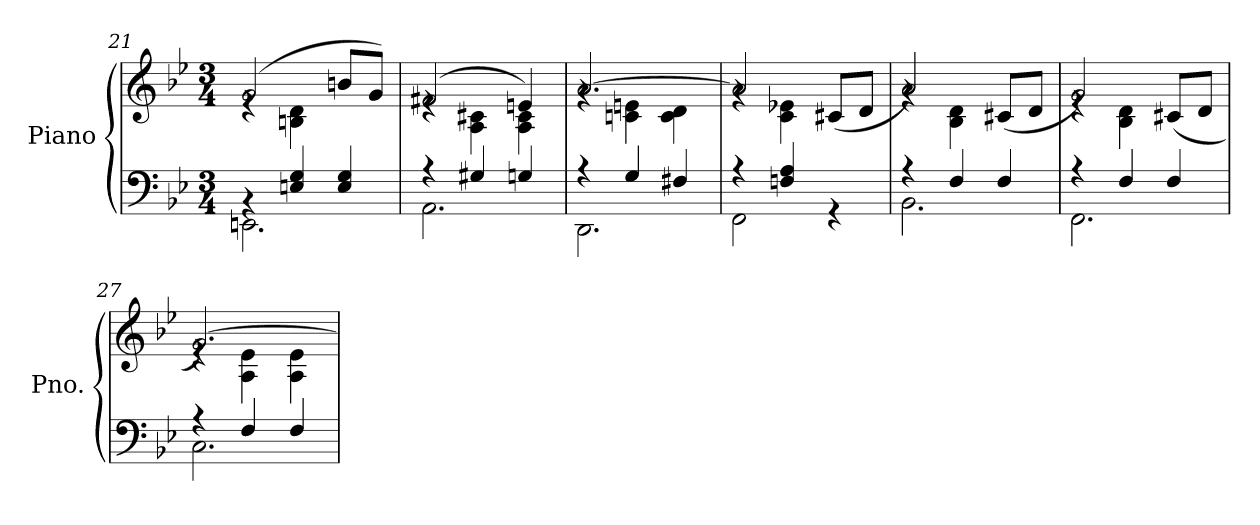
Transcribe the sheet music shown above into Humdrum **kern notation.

**kern	**kern
*part1	*part1
*staff2	*staff1
*I"Piano	*
*I'Pno.	*
*clefF4	*clefG2
*k[b-e-]	*k[b-e-]
*M3/4	*M3/4
=21	=21
*^	*^
4rBB	2.EEn\	(>2g/	4re
4En/ 4G/	.	.	4Bn\ 4d\
4E/ 4G/	.	8bn/L	4ryy
.	.	8g/J)	.
!!LO:LB:g=z	!!
=22	=22	=22	=22
4r	2.AA\	(>2f#X/	4re
4G#X/	.	.	4A\ 4c#X\
4Gn/	.	4en/)	4A\ 4c#\
=23	=23	=23	=23
4r	2.DD\	[2.a/	4rg
4G/	.	.	4cn\ 4en\
4F#X/	.	.	4c\ 4d\
=24	=24	=24	=24
4r	2FF\	2a/]	4rg
4Fn/ 4A/	.	.	4c\ 4e-X\
4rGG	4ryy	(>8c#X/L	4ryy
.	.	8d/J	.
=25	=25	=25	=25
4r	2.BB-\	2a/)	4rg
4F/	.	.	4B-\ 4d\
4F/	.	(>8c#X/L	4ryy
.	.	8d/J	.
=26	=26	=26	=26
4r	2.FF\	2g/)	4re
4F/	.	.	4B-\ 4d\
4F/	.	(<8c#X/L	4ryy
.	.	8d/J	.
=27	=27	=27	=27
4r	2.C\	[2.g/)	4re
4F/	.	.	4A\ 4e-\
4F/	.	.	4A\ 4e-\
*v	*v	*	*
*	*v	*v
=	=
*-	*-
